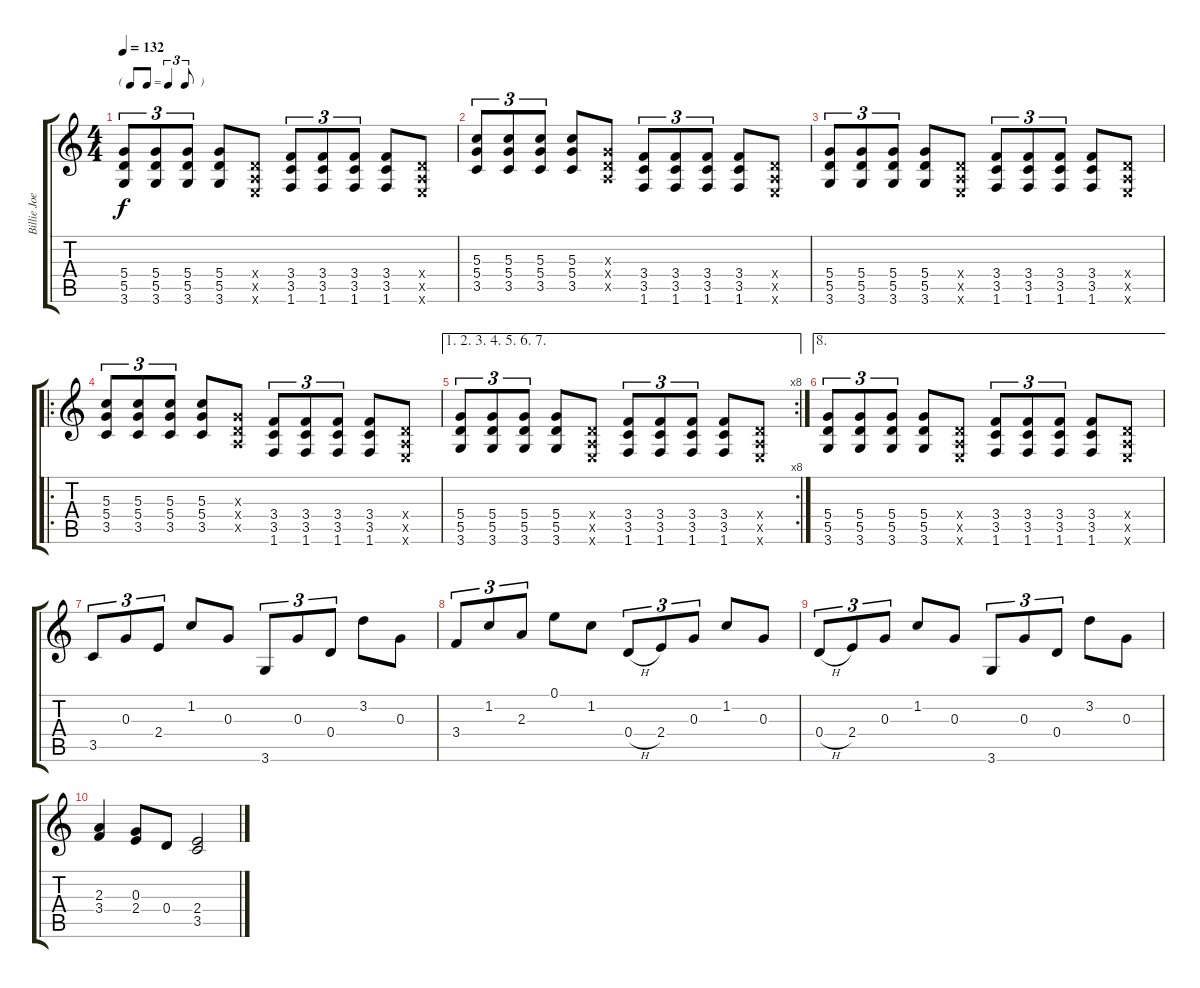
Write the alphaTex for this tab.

\track ("Billie Joe(Guitar)" "Billie Joe") {instrument overdrivenguitar}
\staff {score tabs}
\tuning (E4 B3 G3 D3 A2 E2) {hide}
\ts (4 4)
\tf triplet8th
\tempo 132
\clef g2
\ks c
(5.4 5.5 3.6).8{tu (3 2) dy f} (5.4 5.5 3.6).8{tu (3 2)} (5.4 5.5 3.6).8{tu (3 2)} (5.4 5.5 3.6).8 (0.4{x} 0.5{x} 0.6{x}).8 (3.4 3.5 1.6).8{tu (3 2)} (3.4 3.5 1.6).8{tu (3 2)} (3.4 3.5 1.6).8{tu (3 2)} (3.4 3.5 1.6).8 (0.4{x} 0.5{x} 0.6{x}).8 |
(5.3 5.4 3.5).8{tu (3 2)} (5.3 5.4 3.5).8{tu (3 2)} (5.3 5.4 3.5).8{tu (3 2)} (5.3 5.4 3.5).8 (0.3{x} 0.4{x} 0.5{x}).8 (3.4 3.5 1.6).8{tu (3 2)} (3.4 3.5 1.6).8{tu (3 2)} (3.4 3.5 1.6).8{tu (3 2)} (3.4 3.5 1.6).8 (0.4{x} 0.5{x} 0.6{x}).8 |
(5.4 5.5 3.6).8{tu (3 2)} (5.4 5.5 3.6).8{tu (3 2)} (5.4 5.5 3.6).8{tu (3 2)} (5.4 5.5 3.6).8 (0.4{x} 0.5{x} 0.6{x}).8 (3.4 3.5 1.6).8{tu (3 2)} (3.4 3.5 1.6).8{tu (3 2)} (3.4 3.5 1.6).8{tu (3 2)} (3.4 3.5 1.6).8 (0.4{x} 0.5{x} 0.6{x}).8 |
\ro
(5.3 5.4 3.5).8{tu (3 2)} (5.3 5.4 3.5).8{tu (3 2)} (5.3 5.4 3.5).8{tu (3 2)} (5.3 5.4 3.5).8 (0.3{x} 0.4{x} 0.5{x}).8 (3.4 3.5 1.6).8{tu (3 2)} (3.4 3.5 1.6).8{tu (3 2)} (3.4 3.5 1.6).8{tu (3 2)} (3.4 3.5 1.6).8 (0.4{x} 0.5{x} 0.6{x}).8 |
\ae (1 2 3 4 5 6 7)
\rc 8
(5.4 5.5 3.6).8{tu (3 2)} (5.4 5.5 3.6).8{tu (3 2)} (5.4 5.5 3.6).8{tu (3 2)} (5.4 5.5 3.6).8 (0.4{x} 0.5{x} 0.6{x}).8 (3.4 3.5 1.6).8{tu (3 2)} (3.4 3.5 1.6).8{tu (3 2)} (3.4 3.5 1.6).8{tu (3 2)} (3.4 3.5 1.6).8 (0.4{x} 0.5{x} 0.6{x}).8 |
\ae 8
(5.4 5.5 3.6).8{tu (3 2)} (5.4 5.5 3.6).8{tu (3 2)} (5.4 5.5 3.6).8{tu (3 2)} (5.4 5.5 3.6).8 (0.4{x} 0.5{x} 0.6{x}).8 (3.4 3.5 1.6).8{tu (3 2)} (3.4 3.5 1.6).8{tu (3 2)} (3.4 3.5 1.6).8{tu (3 2)} (3.4 3.5 1.6).8 (0.4{x} 0.5{x} 0.6{x}).8 |
3.5.8{tu (3 2)} 0.3.8{tu (3 2)} 2.4.8{tu (3 2)} 1.2.8 0.3.8 3.6.8{tu (3 2)} 0.3.8{tu (3 2)} 0.4.8{tu (3 2)} 3.2.8 0.3.8 |
3.4.8{tu (3 2)} 1.2.8{tu (3 2)} 2.3.8{tu (3 2)} 0.1.8 1.2.8 0.4{h}.8{tu (3 2)} 2.4.8{tu (3 2)} 0.3.8{tu (3 2)} 1.2.8 0.3.8 |
0.4{h}.8{tu (3 2)} 2.4.8{tu (3 2)} 0.3.8{tu (3 2)} 1.2.8 0.3.8 3.6.8{tu (3 2)} 0.3.8{tu (3 2)} 0.4.8{tu (3 2)} 3.2.8 0.3.8 |
(2.3 3.4).4 (0.3 2.4).8 0.4.8 (2.4 3.5).2
